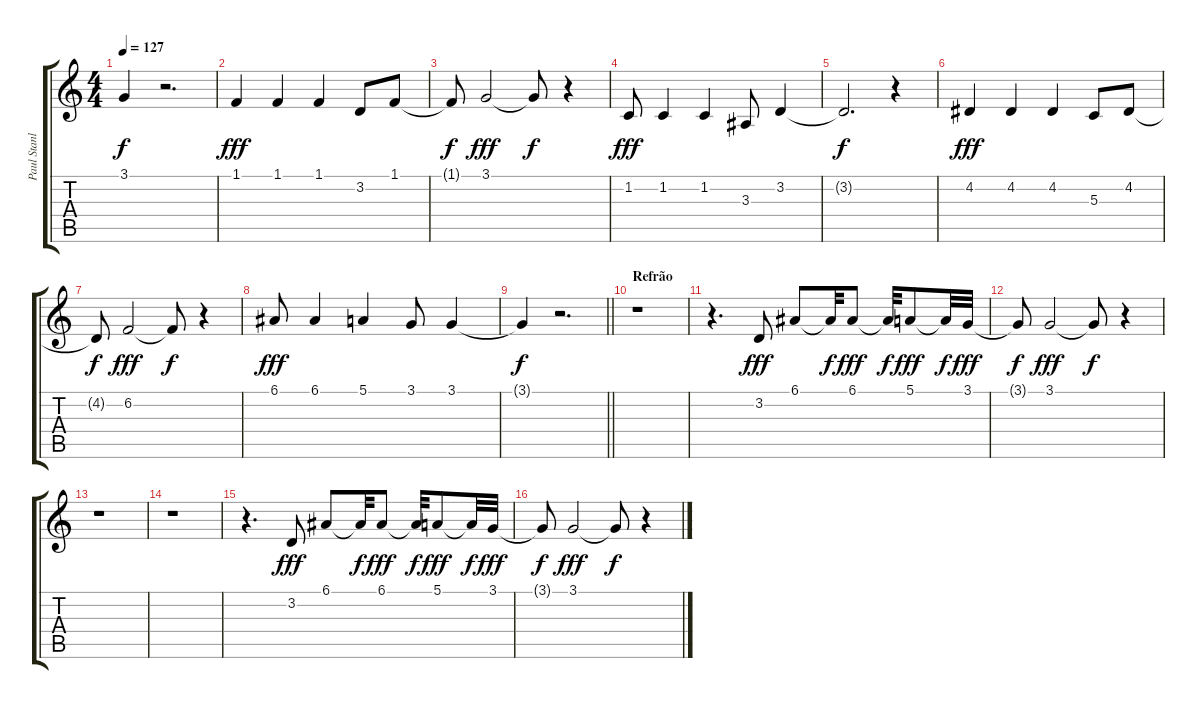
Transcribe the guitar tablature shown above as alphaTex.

\track ("Paul Stanley - Vocal" "Paul Stanl") {instrument lead2sawtooth}
\staff {score tabs}
\tuning (E4 B3 G3 D3 A2 E2) {hide}
\ts (4 4)
\tempo 127
\clef g2
\ks c
3.1{t}.4{dy f} r.2{d} |
1.1.4{dy fff} 1.1.4 1.1.4 3.2.8 1.1.8 |
1.1{t}.8{dy f} 3.1.2{dy fff} 3.1{t}.8{dy f} r.4 |
1.2.8{dy fff} 1.2.4 1.2.4 3.3.8 3.2.4 |
3.2{t}.2{d dy f} r.4 |
4.2.4{dy fff} 4.2.4 4.2.4 5.3.8 4.2.8 |
4.2{t}.8{dy f} 6.2.2{dy fff} 6.2{t}.8{dy f} r.4 |
6.1.8{dy fff} 6.1.4 5.1.4 3.1.8 3.1.4 |
\barLineRight lightlight
3.1{t}.4{dy f} r.2{d} |
\section ("" "Refrão")
r.1 |
r.4{d} 3.2.8{dy fff} 6.1.8 6.1{t}.32{dy f} 6.1.8{dy fff} 6.1{t}.32{dy f} 5.1.8{dy fff} 5.1{t}.32{dy f} 3.1.32{dy fff} |
3.1{t}.8{dy f} 3.1.2{dy fff} 3.1{t}.8{dy f} r.4 |
r.1 |
r.1 |
r.4{d} 3.2.8{dy fff} 6.1.8 6.1{t}.32{dy f} 6.1.8{dy fff} 6.1{t}.32{dy f} 5.1.8{dy fff} 5.1{t}.32{dy f} 3.1.32{dy fff} |
3.1{t}.8{dy f} 3.1.2{dy fff} 3.1{t}.8{dy f} r.4
